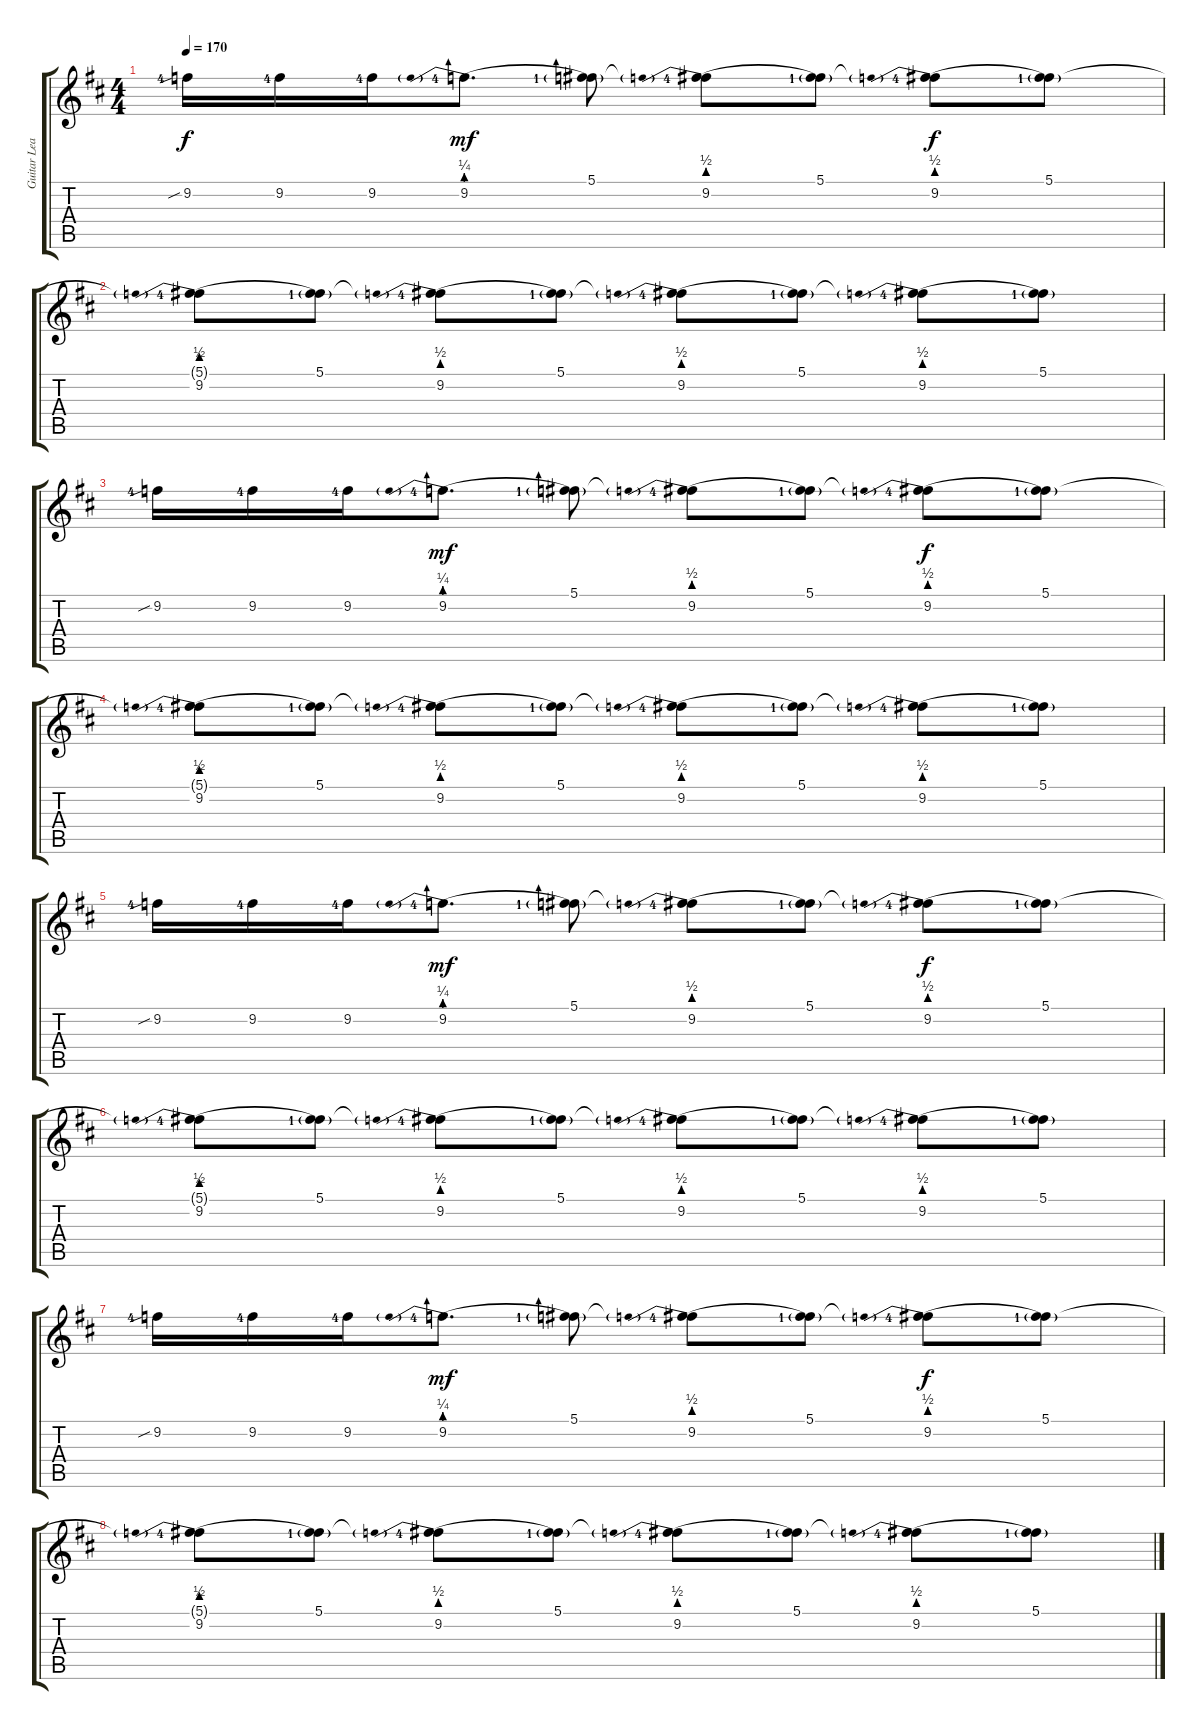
\track ("Guitar Leads 1" "Guitar Lea") {instrument distortionguitar}
\staff {score tabs}
\tuning (Db4 Ab3 E3 B2 Gb2 B1) {hide}
\ts (4 4)
\tempo 170
\clef g2
\ks bminor
9.2{sib lf 5}.16{dy f} 9.2{lf 5}.16 9.2{lf 5}.16 9.2{be (prebend 0 1 60 1) lf 5}.8{d dy mf} (5.1{lf 2} 9.2{t}).8 (5.1{t} 9.2{be (prebend 0 2 60 2) lf 5}).8 (5.1{lf 2} 9.2{t}).8 (5.1{t} 9.2{be (prebend 0 2 60 2) lf 5}).8{dy f} (5.1{lf 2} 9.2{t}).8 |
(5.1{t} 9.2{be (prebend 0 2 60 2) lf 5}).8 (5.1{lf 2} 9.2{t}).8 (5.1{t} 9.2{be (prebend 0 2 60 2) lf 5}).8 (5.1{lf 2} 9.2{t}).8 (5.1{t} 9.2{be (prebend 0 2 60 2) lf 5}).8 (5.1{lf 2} 9.2{t}).8 (5.1{t} 9.2{be (prebend 0 2 60 2) lf 5}).8 (5.1{lf 2} 9.2{t}).8 |
9.2{sib lf 5}.16 9.2{lf 5}.16 9.2{lf 5}.16 9.2{be (prebend 0 1 60 1) lf 5}.8{d dy mf} (5.1{lf 2} 9.2{t}).8 (5.1{t} 9.2{be (prebend 0 2 60 2) lf 5}).8 (5.1{lf 2} 9.2{t}).8 (5.1{t} 9.2{be (prebend 0 2 60 2) lf 5}).8{dy f} (5.1{lf 2} 9.2{t}).8 |
(5.1{t} 9.2{be (prebend 0 2 60 2) lf 5}).8 (5.1{lf 2} 9.2{t}).8 (5.1{t} 9.2{be (prebend 0 2 60 2) lf 5}).8 (5.1{lf 2} 9.2{t}).8 (5.1{t} 9.2{be (prebend 0 2 60 2) lf 5}).8 (5.1{lf 2} 9.2{t}).8 (5.1{t} 9.2{be (prebend 0 2 60 2) lf 5}).8 (5.1{lf 2} 9.2{t}).8 |
9.2{sib lf 5}.16 9.2{lf 5}.16 9.2{lf 5}.16 9.2{be (prebend 0 1 60 1) lf 5}.8{d dy mf} (5.1{lf 2} 9.2{t}).8 (5.1{t} 9.2{be (prebend 0 2 60 2) lf 5}).8 (5.1{lf 2} 9.2{t}).8 (5.1{t} 9.2{be (prebend 0 2 60 2) lf 5}).8{dy f} (5.1{lf 2} 9.2{t}).8 |
(5.1{t} 9.2{be (prebend 0 2 60 2) lf 5}).8 (5.1{lf 2} 9.2{t}).8 (5.1{t} 9.2{be (prebend 0 2 60 2) lf 5}).8 (5.1{lf 2} 9.2{t}).8 (5.1{t} 9.2{be (prebend 0 2 60 2) lf 5}).8 (5.1{lf 2} 9.2{t}).8 (5.1{t} 9.2{be (prebend 0 2 60 2) lf 5}).8 (5.1{lf 2} 9.2{t}).8 |
9.2{sib lf 5}.16 9.2{lf 5}.16 9.2{lf 5}.16 9.2{be (prebend 0 1 60 1) lf 5}.8{d dy mf} (5.1{lf 2} 9.2{t}).8 (5.1{t} 9.2{be (prebend 0 2 60 2) lf 5}).8 (5.1{lf 2} 9.2{t}).8 (5.1{t} 9.2{be (prebend 0 2 60 2) lf 5}).8{dy f} (5.1{lf 2} 9.2{t}).8 |
(5.1{t} 9.2{be (prebend 0 2 60 2) lf 5}).8 (5.1{lf 2} 9.2{t}).8 (5.1{t} 9.2{be (prebend 0 2 60 2) lf 5}).8 (5.1{lf 2} 9.2{t}).8 (5.1{t} 9.2{be (prebend 0 2 60 2) lf 5}).8 (5.1{lf 2} 9.2{t}).8 (5.1{t} 9.2{be (prebend 0 2 60 2) lf 5}).8 (5.1{lf 2} 9.2{t}).8
